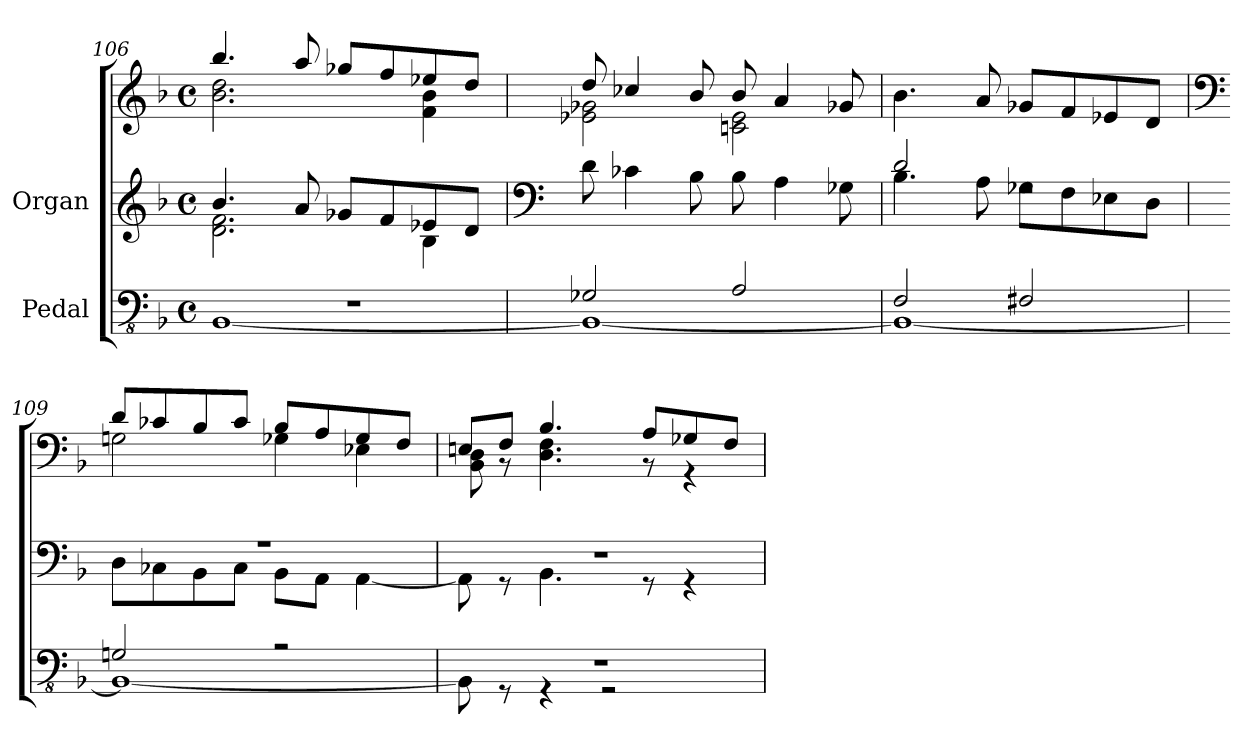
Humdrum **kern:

**kern	**kern	**kern
*part2	*part1	*part1
*staff3	*staff2	*staff1
*I"Pedal	*I"Organ	*
*clefFv4	*clefG2	*clefG2
*k[b-]	*k[b-]	*k[b-]
*M4/4	*M4/4	*M4/4
*met(c)	*met(c)	*met(c)
=106	=106	=106
*^	*^	*^
1r	[1BBB-	4.b-/	2.d\ 2.f\	4.bb-/	2.b-\ 2.dd\
.	.	8a/	.	8aa/	.
.	.	8g-X/L	.	8gg-X/L	.
.	.	8f/	.	8ff/	.
.	.	8e-X/	4B-\	8ee-X/	4f\ 4b-\
.	.	8d/J	.	8dd/J	.
*	*	*v	*v	*	*
!!LO:PB:g=z	!!
=107	=107	=107	=107	=107
*	*	*clefF4	*	*
2GG-X/	1BBB-_	8d\	8dd/	2e-X\ 2g-X\
.	.	4c-X\	4cc-X/	.
.	.	8B-\	8b-/	.
2AA/	.	8B-\	8b-/	2cn\ 2e-\
.	.	4A\	4a/	.
.	.	8G-X\	8g-X/	.
*	*	*	*v	*v
=108	=108	=108	=108
*	*	*^	*
2FF/	1BBB-_	2d/	4.B-\	4.b-\
.	.	.	8A\	8a/
2FF#X/	.	2rF	8G-X\L	8g-X/L
.	.	.	8F\	8f/
.	.	.	8E-X\	8e-X/
.	.	.	8D\J	8d/J
=109	=109	=109	=109	=109
*	*	*	*	*clefF4
*	*	*	*	*^
2GGn/	1BBB-_	1r	8D\L	8d/L	2Gn\
.	.	.	8C-X\	8c-X/	.
.	.	.	8BB-\	8B-/	.
.	.	.	8C-\J	8c-/J	.
2r	.	.	8BB-\L	8B-/L	4G-X\
.	.	.	8AA\J	8A/	.
.	.	.	[4AA\	8G-/	4E-X\
.	.	.	.	8F/J	.
=110	=110	=110	=110	=110	=110
1r	8BBB-\]	1r	8AA\]	8En/L	8BB-\ 8D\
.	8r	.	8r	8F/J	8r
.	4r	.	4.BB-\	4.B-/	4.D\ 4.F\
.	2r	.	.	.	.
.	.	.	8r	8A/L	8r
.	.	.	4r	8G-X/	4r
.	.	.	.	8F/J	.
*v	*v	*	*	*	*
*	*v	*v	*	*
*	*	*v	*v
=	=	=
*-	*-	*-
